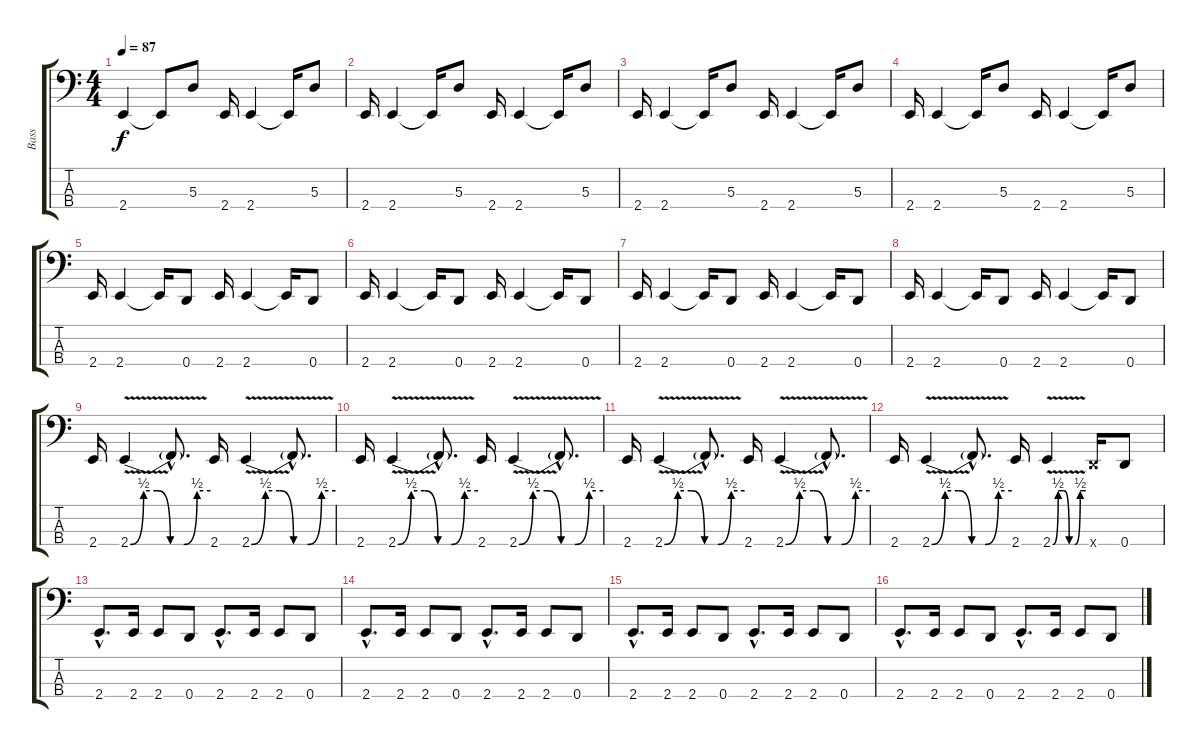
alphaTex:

\track ("Bass" "Bass") {instrument electricbasspick}
\staff {score tabs}
\tuning (G2 D2 A1 D1) {hide}
\ts (4 4)
\tempo 87
\clef f4
\ks c
2.4.4{dy f instrument electricbasspick} 2.4{t}.8 5.3.8 2.4.16 2.4.4 2.4{t}.16 5.3.8 |
2.4.16 2.4.4 2.4{t}.16 5.3.8 2.4.16 2.4.4 2.4{t}.16 5.3.8 |
2.4.16 2.4.4 2.4{t}.16 5.3.8 2.4.16 2.4.4 2.4{t}.16 5.3.8 |
2.4.16 2.4.4 2.4{t}.16 5.3.8 2.4.16 2.4.4 2.4{t}.16 5.3.8 |
2.4.16 2.4.4 2.4{t}.16 0.4.8 2.4.16 2.4.4 2.4{t}.16 0.4.8 |
2.4.16 2.4.4 2.4{t}.16 0.4.8 2.4.16 2.4.4 2.4{t}.16 0.4.8 |
2.4.16 2.4.4 2.4{t}.16 0.4.8 2.4.16 2.4.4 2.4{t}.16 0.4.8 |
2.4.16 2.4.4 2.4{t}.16 0.4.8 2.4.16 2.4.4 2.4{t}.16 0.4.8 |
2.4.16{volume 11 instrument slapbass1} 2.4{be (custom 0 0 10 2 20 2 30 0 40 0 50 2 60 2) v}.4 2.4{hac t}.8{d} 2.4.16 2.4{be (custom 0 0 10 2 20 2 30 0 40 0 50 2 60 2) v}.4 2.4{hac t}.8{d} |
2.4.16{volume 11 instrument slapbass1} 2.4{be (custom 0 0 10 2 20 2 30 0 40 0 50 2 60 2) v}.4 2.4{hac t}.8{d} 2.4.16 2.4{be (custom 0 0 10 2 20 2 30 0 40 0 50 2 60 2) v}.4 2.4{hac t}.8{d} |
2.4.16{volume 11 instrument slapbass1} 2.4{be (custom 0 0 10 2 20 2 30 0 40 0 50 2 60 2) v}.4 2.4{hac t}.8{d} 2.4.16 2.4{be (custom 0 0 10 2 20 2 30 0 40 0 50 2 60 2) v}.4 2.4{hac t}.8{d} |
2.4.16{volume 11 instrument slapbass1} 2.4{be (custom 0 0 10 2 20 2 30 0 40 0 50 2 60 2) v}.4 2.4{hac t}.8{d} 2.4.16 2.4{be (custom 0 0 10 2 20 2 30 0 40 0 50 2 60 2) v}.4 0.4{x}.16 0.4.8 |
2.4{hac}.8{d volume 13 instrument electricbassfinger} 2.4.16 2.4.8 0.4.8 2.4{hac}.8{d} 2.4.16 2.4.8 0.4.8 |
2.4{hac}.8{d} 2.4.16 2.4.8 0.4.8 2.4{hac}.8{d} 2.4.16 2.4.8 0.4.8 |
2.4{hac}.8{d} 2.4.16 2.4.8 0.4.8 2.4{hac}.8{d} 2.4.16 2.4.8 0.4.8 |
2.4{hac}.8{d} 2.4.16 2.4.8 0.4.8 2.4{hac}.8{d} 2.4.16 2.4.8 0.4.8
